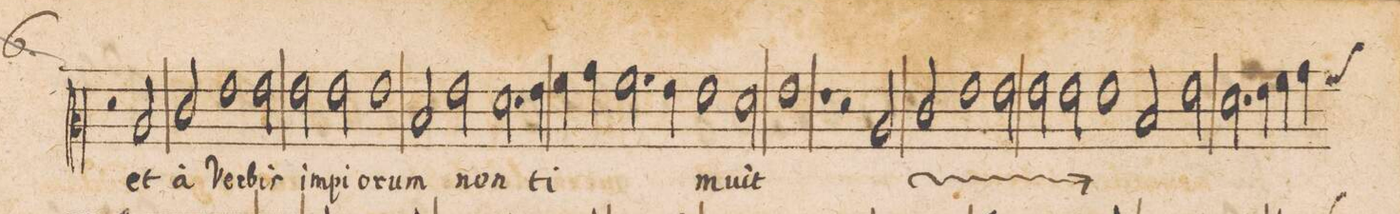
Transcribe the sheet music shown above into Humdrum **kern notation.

**kern	**text
*I"CANTVS.	*
*clefC2	*
*k[]	*
*met(C|)	*
*M2/1	*
2r	.
2c/	et
2e/	ā
1g\	Ver-
=27-	=27-
2g\	-bis
2g\	im-
2g\	-pi-
=28-	=28-
1g	-o-
2d/	-rum
2g\	non
=29-	=29-
2.f\	ti-
4g\	.
4a\	.
4b\	.
2.a\	.
=30-	=30-
4g\	.
1g	.
2f\	-mu-
=31-	=31-
1g	-it
1r	.
=32-	=32-
2r	.
*	*ij
2c/	et
2e/	ā
1g\	Ver-
=33-	=33-
2g\	-bis
2g\	im-
2g\	-pi-
=34-	=34-
1g	-o-
2d/	-rum
2g\	non
=35-	=35-
2.f\	ti-
4g\	.
4a\	.
4b\	.
*custos:a	*
*-	*-
